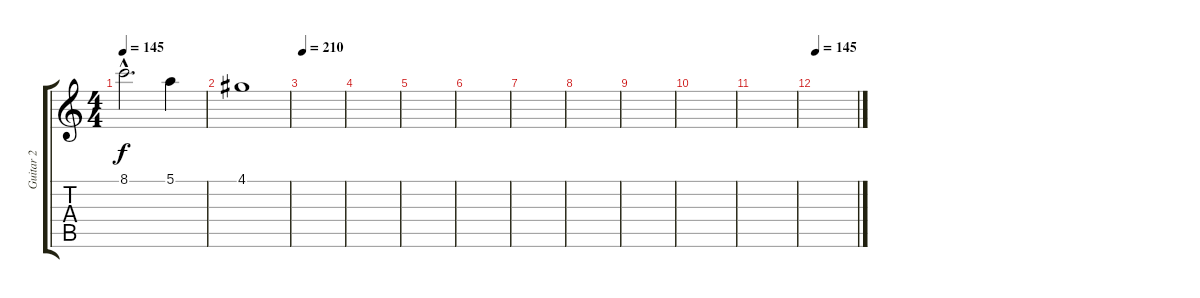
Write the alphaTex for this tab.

\track ("Guitar 2" "Guitar 2") {instrument distortionguitar}
\staff {score tabs}
\tuning (E4 B3 G3 D3 A2 E2) {hide}
\ts (4 4)
\tempo 145
\clef g2
\ks c
8.1{hac}.2{d dy f} 5.1.4 |
4.1.1 |
\tempo 210
|
|
|
|
|
|
|
|
|
\tempo 145
